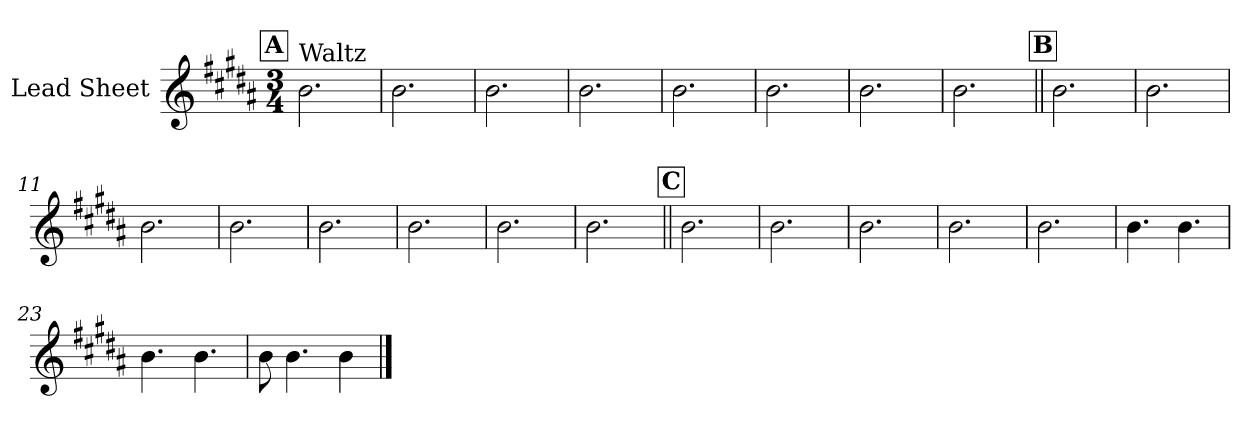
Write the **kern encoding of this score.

**kern
*part1
*staff1
*I"Lead Sheet
*clefG2
*k[f#c#g#d#a#]
*g#:
*M3/4
!!LO:REH:place=s1:a:fs=14:t=A
=1
!LO:TX:a:t=Waltz
2.b\
=2
2.b\
=3
2.b\
=4
2.b\
!!LO:LB:g=z
=5
2.b\
=6
2.b\
=7
2.b\
=8
2.b\
!!LO:LB:g=z
!!LO:REH:place=s1:a:fs=14:t=B
=9||
2.b\
=10
2.b\
=11
2.b\
=12
2.b\
!!LO:LB:g=z
=13
2.b\
=14
2.b\
=15
2.b\
=16
2.b\
!!LO:LB:g=z
!!LO:REH:place=s1:a:fs=14:t=C
=17||
2.b\
=18
2.b\
=19
2.b\
=20
2.b\
!!LO:LB:g=z
=21
2.b\
=22
4.b\
4.b\
=23
4.b\
4.b\
=24
8b\
4.b\
4b\
==
*-
